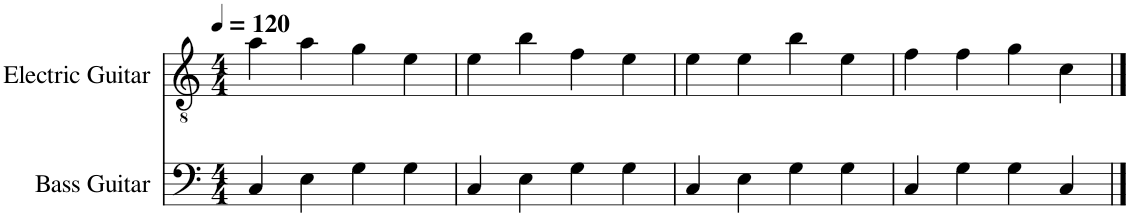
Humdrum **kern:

**kern	**kern
*part2	*part1
*staff2	*staff1
*I"Bass Guitar	*I"Electric Guitar
*I'B. Guit.	*I'El. Guit.
*clefF4	*clefGv2
*Trd7c12	*
*k[]	*k[]
*M4/4	*M4/4
=1	=1
4C/	4a\
4E\	4a\
4G\	4g\
4G\	4e\
=2	=2
4C/	4e\
4E\	4b\
4G\	4f\
4G\	4e\
=3	=3
4C/	4e\
4E\	4e\
4G\	4b\
4G\	4e\
=4	=4
4C/	4f\
4G\	4f\
4G\	4g\
4C/	4c\
==	==
*-	*-
